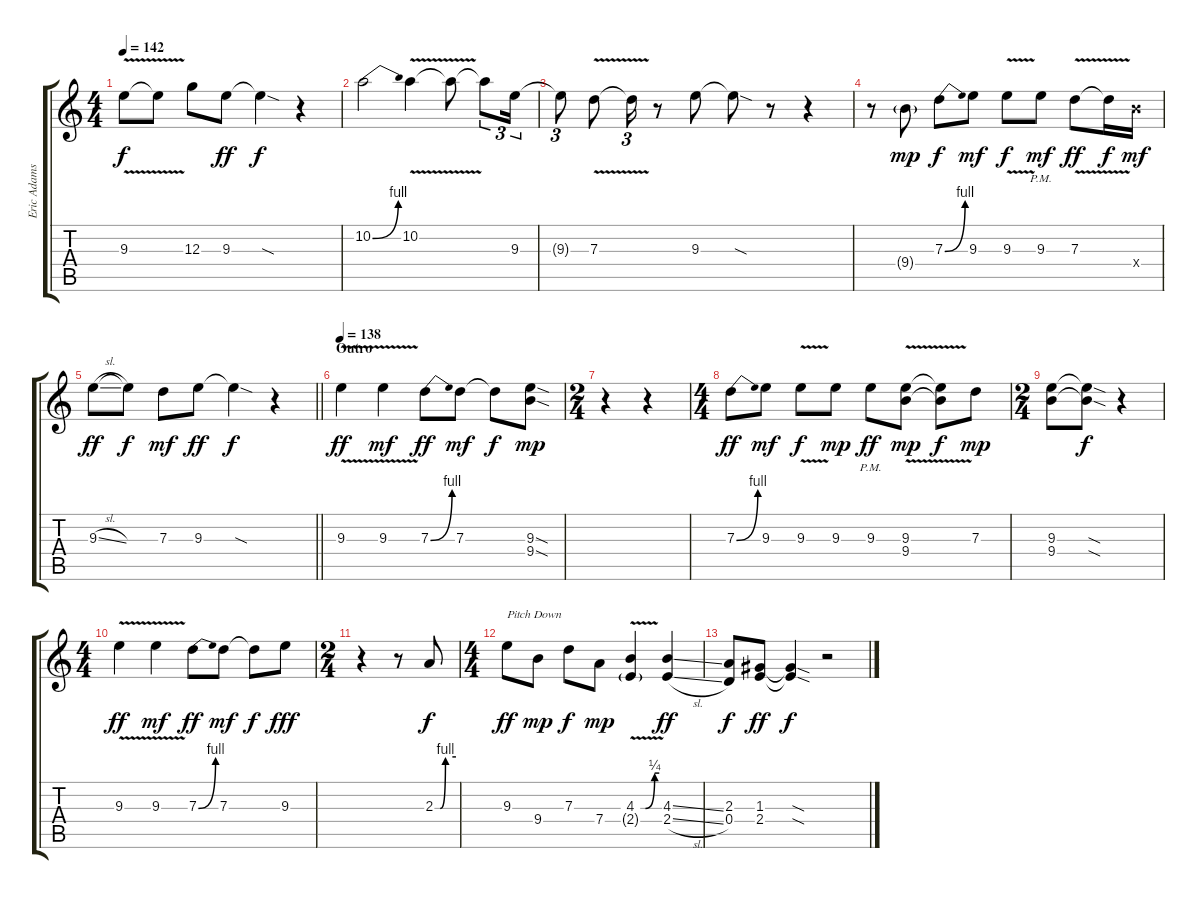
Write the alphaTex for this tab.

\track ("Eric Adams" "Eric Adams") {instrument overdrivenguitar}
\staff {score tabs}
\tuning (E4 B3 G3 D3 A2 E2) {hide}
\ts (4 4)
\tempo 142
\clef g2
\ks c
9.3{v}.8{dy f} 9.3{t}.8 12.3.8 9.3.8{dy ff} 9.3{sod t}.4{dy f} r.4 |
10.2{be (bend 0 0 60 4)}.2 10.2{v}.4 10.2{t}.8 10.2{t}.8{tu (3 2)} 9.3.16{tu (3 2)} |
9.3{t}.8{tu (3 2)} 7.3{v}.8 7.3{t}.16{tu (3 2)} r.8 9.3.8 9.3{sod t}.8 r.8 r.4 |
r.8 9.4{g}.8{dy mp} 7.3{be (bend 0 0 60 4)}.8{dy f} 9.3.8{dy mf} 9.3{v}.8{dy f} 9.3{pm}.8{dy mf} 7.3{v}.8{dy ff} 7.3{t}.16{dy f} 9.4{x}.16{dy mf} |
\barLineRight lightlight
9.3{sl}.8{dy ff} 9.3{t}.8{dy f} 7.3.8{dy mf} 9.3.8{dy ff} 9.3{sod t}.4{dy f} r.4 |
\section ("" "Outro")
\tempo 138
9.3{v}.4{dy ff} 9.3{v}.4{dy mf} 7.3{be (bend 0 0 60 4)}.8{dy ff} 7.3.8{dy mf} 7.3{t}.8{dy f} (9.3{sod} 9.4{sod}).8{dy mp} |
\ts (2 4)
r.4 r.4 |
\ts (4 4)
7.3{be (bend 0 0 60 4)}.8{dy ff} 9.3.8{dy mf} 9.3{v}.8{dy f} 9.3.8{dy mp} 9.3{pm}.8{dy ff} (9.3{v} 9.4).8{dy mp} (9.3{t} 9.4{t}).8{dy f} 7.3.8{dy mp} |
\ts (2 4)
(9.3 9.4).8 (9.3{sod t} 9.4{sod t}).8{dy f} r.4 |
\ts (4 4)
9.3{v}.4{dy ff} 9.3{v}.4{dy mf} 7.3{be (bend 0 0 60 4)}.8{dy ff} 7.3.8{dy mf} 7.3{t}.8{dy f} 9.3.8{dy fff} |
\ts (2 4)
r.4 r.8 2.3{be (custom 0 0 15 0 30 4 60 4)}.8{dy f} |
\ts (4 4)
9.3.8{txt "Pitch Down" dy ff} 9.4.8{dy mp} 7.3.8{dy f} 7.4.8{dy mp} (4.3{be (custom 0 0 15 0 45 1 60 1) v} 2.4{g}).4 (4.3{ss} 2.4{sl}).4{dy ff} |
(2.3 0.4).8{dy f} (1.3 2.4).8{dy ff} (1.3{sod t} 2.4{sod t}).4{dy f} r.2
